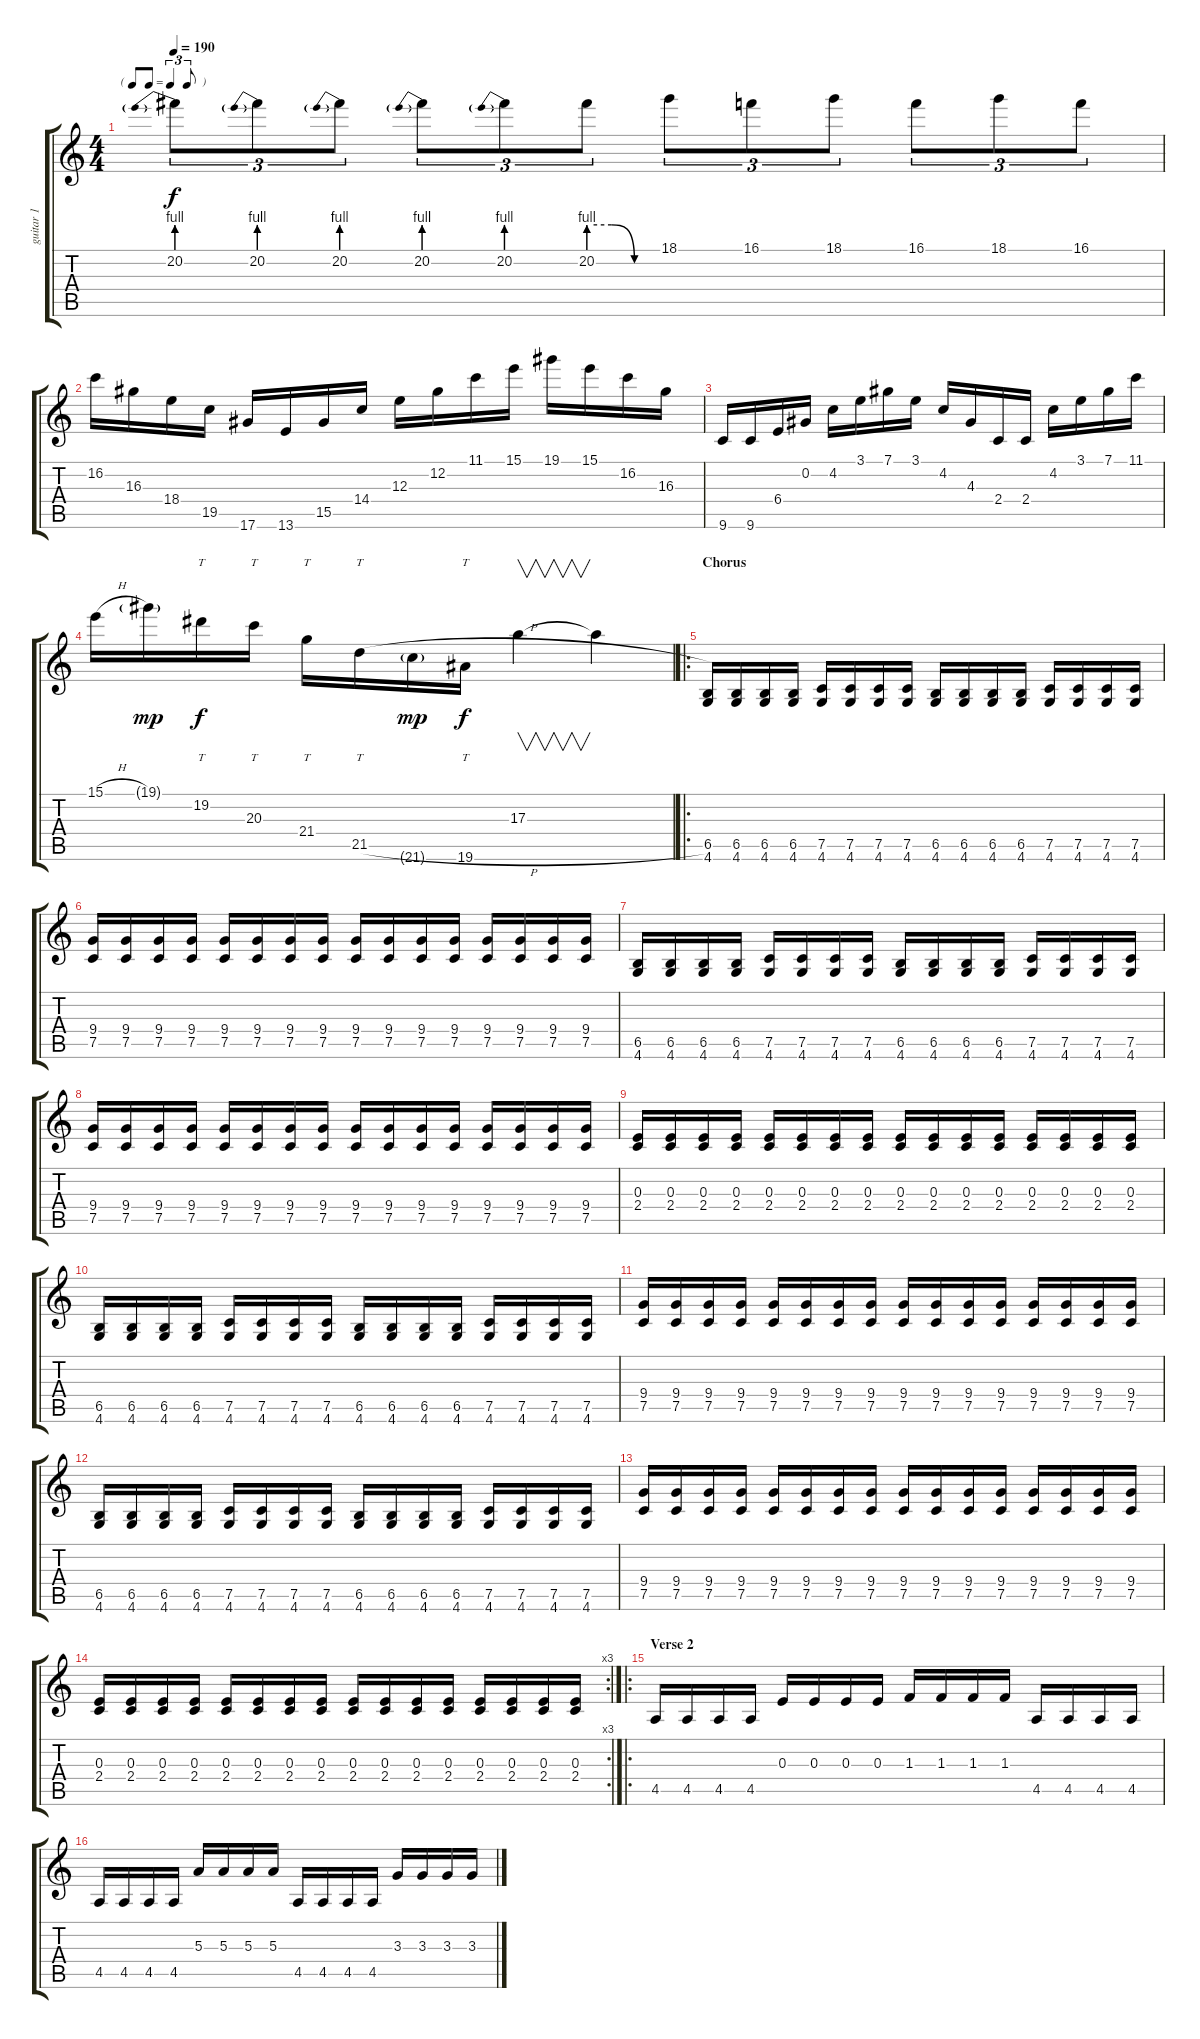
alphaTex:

\track ("guitar 1" "guitar 1") {instrument distortionguitar}
\staff {score tabs}
\tuning (Db4 Ab3 E3 Bb2 F2 Eb2) {hide}
\ts (4 4)
\tf triplet8th
\tempo 190
\clef g2
\ks c
20.2{be (prebend 0 4 60 4)}.8{tu (3 2) dy f} 20.2{be (prebend 0 4 60 4)}.8{tu (3 2)} 20.2{be (prebend 0 4 60 4)}.8{tu (3 2)} 20.2{be (prebend 0 4 60 4)}.8{tu (3 2)} 20.2{be (prebend 0 4 60 4)}.8{tu (3 2)} 20.2{be (custom 0 4 20 4 40 0 60 0)}.8{tu (3 2)} 18.1.8{tu (3 2)} 16.1.8{tu (3 2)} 18.1.8{tu (3 2)} 16.1.8{tu (3 2)} 18.1.8{tu (3 2)} 16.1.8{tu (3 2)} |
16.2.16 16.3.16 18.4.16 19.5.16 17.6.16 13.6.16 15.5.16 14.4.16 12.3.16 12.2.16 11.1.16 15.1.16 19.1.16 15.1.16 16.2.16 16.3.16 |
9.6.16 9.6.16 6.4.16 0.2.16 4.2.16 3.1.16 7.1.16 3.1.16 4.2.16 4.3.16 2.4.16 2.4.16 4.2.16 3.1.16 7.1.16 11.1.16 |
15.1{h}.16 19.1{g}.16{dy mp} 19.2.16{tt dy f} 20.3.16{tt} 21.4.16{tt} 21.5{h}.16{tt} 21.6{g}.16{dy mp} 19.6.16{tt dy f} 17.3.4{v} 17.3{t}.4 |
\ro
\section ("" "Chorus")
(6.5 4.6).16 (6.5 4.6).16 (6.5 4.6).16 (6.5 4.6).16 (7.5 4.6).16 (7.5 4.6).16 (7.5 4.6).16 (7.5 4.6).16 (6.5 4.6).16 (6.5 4.6).16 (6.5 4.6).16 (6.5 4.6).16 (7.5 4.6).16 (7.5 4.6).16 (7.5 4.6).16 (7.5 4.6).16 |
(9.4 7.5).16 (9.4 7.5).16 (9.4 7.5).16 (9.4 7.5).16 (9.4 7.5).16 (9.4 7.5).16 (9.4 7.5).16 (9.4 7.5).16 (9.4 7.5).16 (9.4 7.5).16 (9.4 7.5).16 (9.4 7.5).16 (9.4 7.5).16 (9.4 7.5).16 (9.4 7.5).16 (9.4 7.5).16 |
(6.5 4.6).16 (6.5 4.6).16 (6.5 4.6).16 (6.5 4.6).16 (7.5 4.6).16 (7.5 4.6).16 (7.5 4.6).16 (7.5 4.6).16 (6.5 4.6).16 (6.5 4.6).16 (6.5 4.6).16 (6.5 4.6).16 (7.5 4.6).16 (7.5 4.6).16 (7.5 4.6).16 (7.5 4.6).16 |
(9.4 7.5).16 (9.4 7.5).16 (9.4 7.5).16 (9.4 7.5).16 (9.4 7.5).16 (9.4 7.5).16 (9.4 7.5).16 (9.4 7.5).16 (9.4 7.5).16 (9.4 7.5).16 (9.4 7.5).16 (9.4 7.5).16 (9.4 7.5).16 (9.4 7.5).16 (9.4 7.5).16 (9.4 7.5).16 |
(0.3 2.4).16 (0.3 2.4).16 (0.3 2.4).16 (0.3 2.4).16 (0.3 2.4).16 (0.3 2.4).16 (0.3 2.4).16 (0.3 2.4).16 (0.3 2.4).16 (0.3 2.4).16 (0.3 2.4).16 (0.3 2.4).16 (0.3 2.4).16 (0.3 2.4).16 (0.3 2.4).16 (0.3 2.4).16 |
(6.5 4.6).16 (6.5 4.6).16 (6.5 4.6).16 (6.5 4.6).16 (7.5 4.6).16 (7.5 4.6).16 (7.5 4.6).16 (7.5 4.6).16 (6.5 4.6).16 (6.5 4.6).16 (6.5 4.6).16 (6.5 4.6).16 (7.5 4.6).16 (7.5 4.6).16 (7.5 4.6).16 (7.5 4.6).16 |
(9.4 7.5).16 (9.4 7.5).16 (9.4 7.5).16 (9.4 7.5).16 (9.4 7.5).16 (9.4 7.5).16 (9.4 7.5).16 (9.4 7.5).16 (9.4 7.5).16 (9.4 7.5).16 (9.4 7.5).16 (9.4 7.5).16 (9.4 7.5).16 (9.4 7.5).16 (9.4 7.5).16 (9.4 7.5).16 |
(6.5 4.6).16 (6.5 4.6).16 (6.5 4.6).16 (6.5 4.6).16 (7.5 4.6).16 (7.5 4.6).16 (7.5 4.6).16 (7.5 4.6).16 (6.5 4.6).16 (6.5 4.6).16 (6.5 4.6).16 (6.5 4.6).16 (7.5 4.6).16 (7.5 4.6).16 (7.5 4.6).16 (7.5 4.6).16 |
(9.4 7.5).16 (9.4 7.5).16 (9.4 7.5).16 (9.4 7.5).16 (9.4 7.5).16 (9.4 7.5).16 (9.4 7.5).16 (9.4 7.5).16 (9.4 7.5).16 (9.4 7.5).16 (9.4 7.5).16 (9.4 7.5).16 (9.4 7.5).16 (9.4 7.5).16 (9.4 7.5).16 (9.4 7.5).16 |
\rc 3
(0.3 2.4).16 (0.3 2.4).16 (0.3 2.4).16 (0.3 2.4).16 (0.3 2.4).16 (0.3 2.4).16 (0.3 2.4).16 (0.3 2.4).16 (0.3 2.4).16 (0.3 2.4).16 (0.3 2.4).16 (0.3 2.4).16 (0.3 2.4).16 (0.3 2.4).16 (0.3 2.4).16 (0.3 2.4).16 |
\ro
\section ("" "Verse 2")
4.5.16 4.5.16 4.5.16 4.5.16 0.3.16 0.3.16 0.3.16 0.3.16 1.3.16 1.3.16 1.3.16 1.3.16 4.5.16 4.5.16 4.5.16 4.5.16 |
4.5.16 4.5.16 4.5.16 4.5.16 5.3.16 5.3.16 5.3.16 5.3.16 4.5.16 4.5.16 4.5.16 4.5.16 3.3.16 3.3.16 3.3.16 3.3.16
